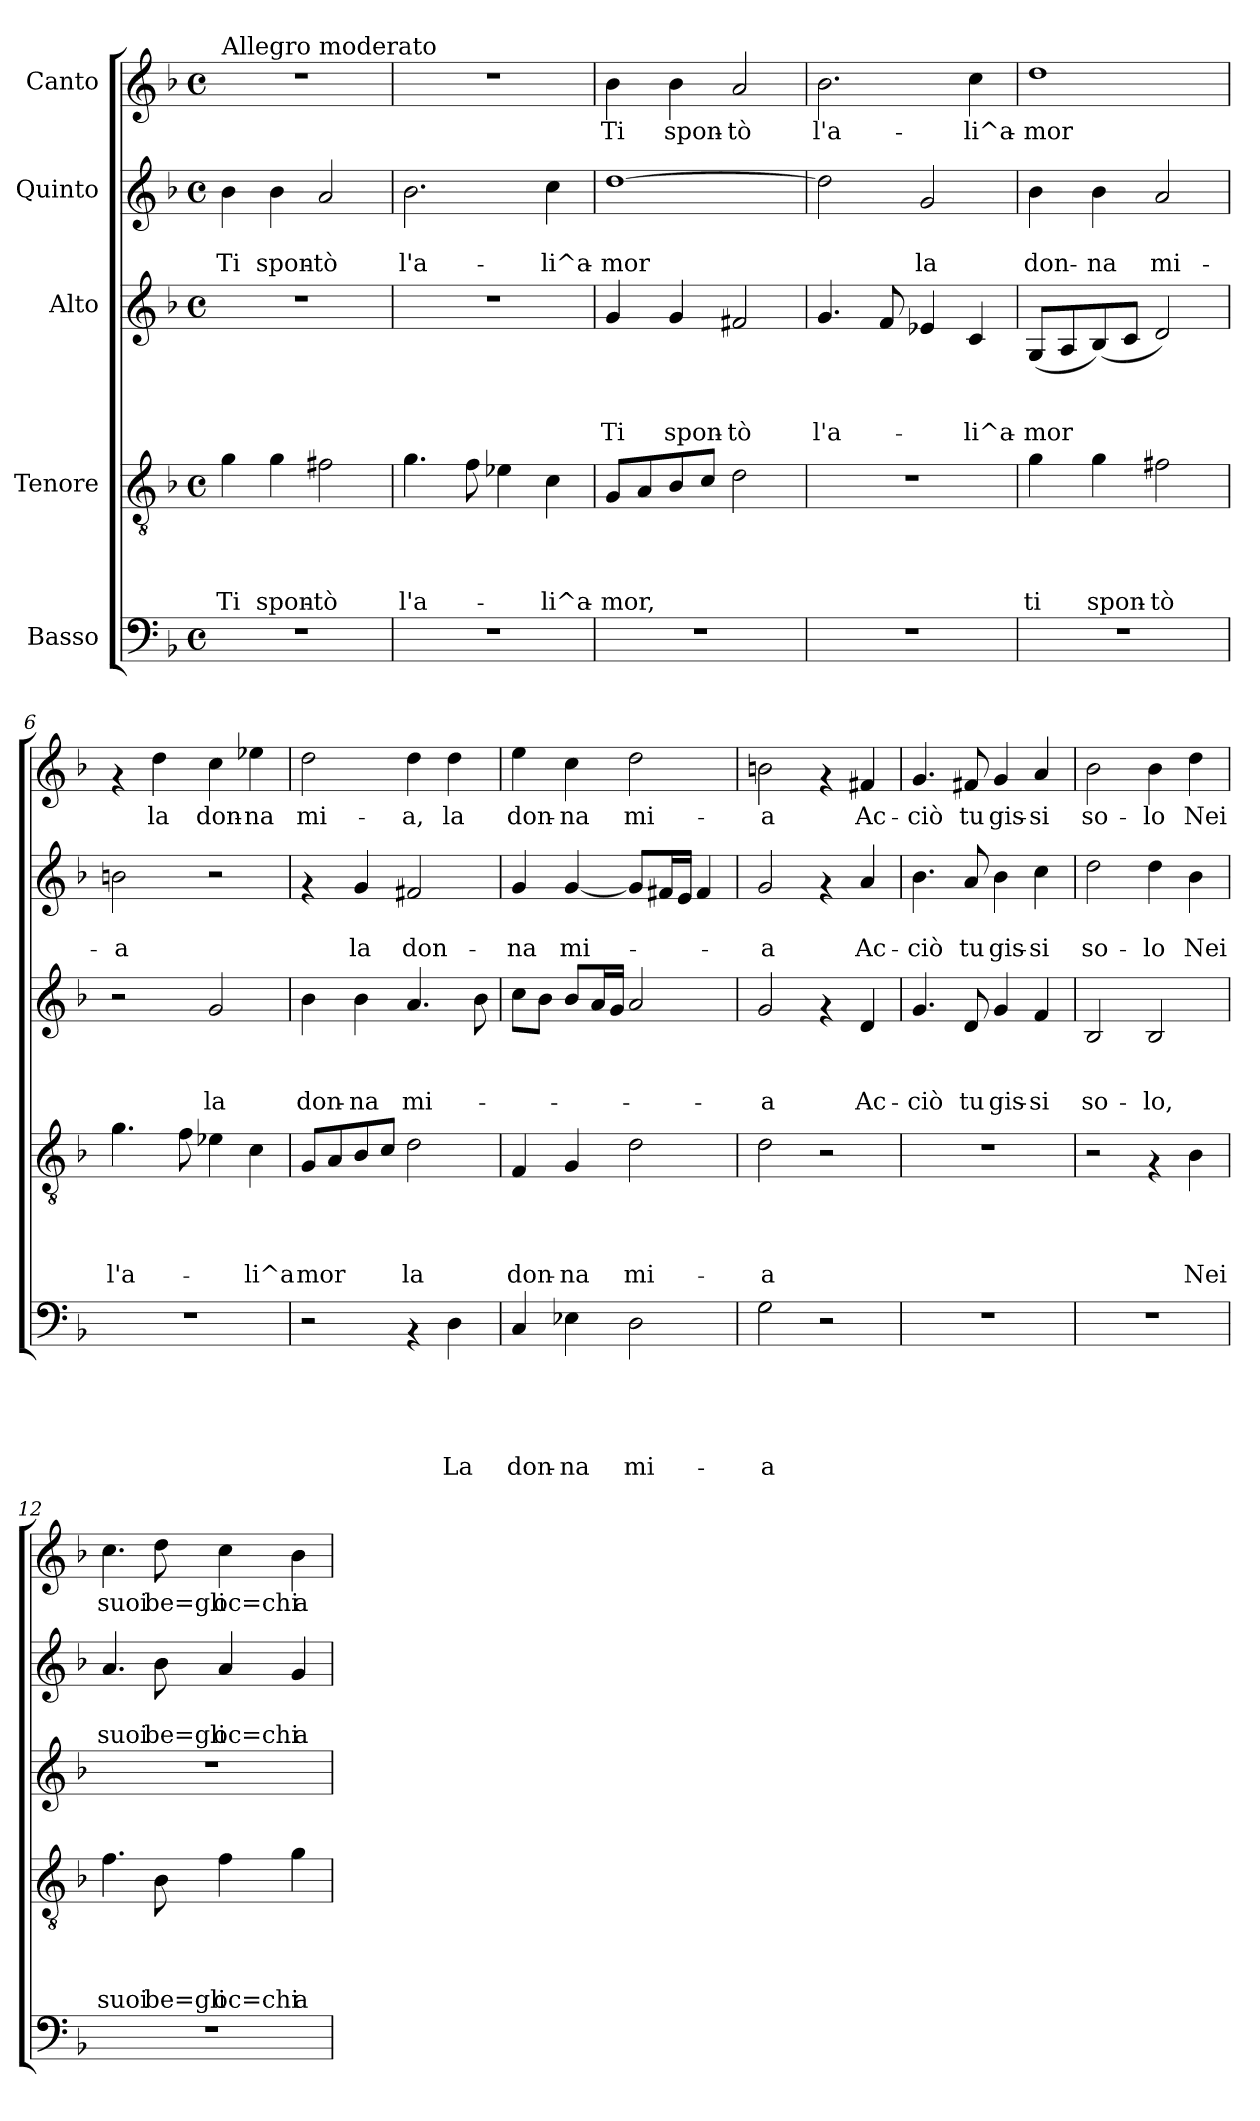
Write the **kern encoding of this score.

**kern	**text	**text	**text	**text	**text	**kern	**text	**text	**text	**text	**kern	**text	**text	**text	**kern	**text	**text	**kern	**text
*part5	*part5	*part5	*part5	*part5	*part5	*part4	*part4	*part4	*part4	*part4	*part3	*part3	*part3	*part3	*part2	*part2	*part2	*part1	*part1
*staff5	*staff5	*staff5	*staff5	*staff5	*staff5	*staff4	*staff4	*staff4	*staff4	*staff4	*staff3	*staff3	*staff3	*staff3	*staff2	*staff2	*staff2	*staff1	*staff1
*I"Basso	*	*	*	*	*	*I"Tenore	*	*	*	*	*I"Alto	*	*	*	*I"Quinto	*	*	*I"Canto	*
*clefF4	*	*	*	*	*	*clefGv2	*	*	*	*	*clefG2	*	*	*	*clefG2	*	*	*clefG2	*
*k[b-]	*	*	*	*	*	*k[b-]	*	*	*	*	*k[b-]	*	*	*	*k[b-]	*	*	*k[b-]	*
*F:	*	*	*	*	*	*F:	*	*	*	*	*F:	*	*	*	*F:	*	*	*F:	*
*M4/4	*	*	*	*	*	*M4/4	*	*	*	*	*M4/4	*	*	*	*M4/4	*	*	*M4/4	*
*met(c)	*	*	*	*	*	*met(c)	*	*	*	*	*met(c)	*	*	*	*met(c)	*	*	*met(c)	*
=1	=1	=1	=1	=1	=1	=1	=1	=1	=1	=1	=1	=1	=1	=1	=1	=1	=1	=1	=1
!	!	!	!	!	!	!	!	!	!	!	!	!	!	!	!	!	!	!LO:TX:a:t=Allegro moderato	!
!	!	!	!	!	!	!	!	!	!	!LO:LY:b	!	!	!	!	!	!	!LO:LY:b	!	!
1r	.	.	.	.	.	4g\	.	.	.	Ti	1r	.	.	.	4b-\	.	Ti	1r	.
!	!	!	!	!	!	!	!	!	!	!LO:LY:b	!	!	!	!	!	!	!LO:LY:b	!	!
.	.	.	.	.	.	4g\	.	.	.	spon-	.	.	.	.	4b-\	.	spon-	.	.
!	!	!	!	!	!	!	!	!	!	!LO:LY:b	!	!	!	!	!	!	!LO:LY:b	!	!
.	.	.	.	.	.	2f#X\	.	.	.	-tò	.	.	.	.	2a/	.	-tò	.	.
=2	=2	=2	=2	=2	=2	=2	=2	=2	=2	=2	=2	=2	=2	=2	=2	=2	=2	=2	=2
!	!	!	!	!	!	!	!	!	!	!LO:LY:b	!	!	!	!	!	!	!LO:LY:b	!	!
1r	.	.	.	.	.	4.g\	.	.	.	l'a-	1r	.	.	.	2.b-\	.	l'a-	1r	.
.	.	.	.	.	.	8f\	.	.	.	.	.	.	.	.	.	.	.	.	.
.	.	.	.	.	.	4e-X\	.	.	.	.	.	.	.	.	.	.	.	.	.
!	!	!	!	!	!	!	!	!	!	!LO:LY:b	!	!	!	!	!	!	!LO:LY:b	!	!
.	.	.	.	.	.	4c\	.	.	.	-li^a-	.	.	.	.	4cc\	.	-li^a-	.	.
=3	=3	=3	=3	=3	=3	=3	=3	=3	=3	=3	=3	=3	=3	=3	=3	=3	=3	=3	=3
!	!	!	!	!	!	!	!	!	!	!LO:LY:b	!	!	!	!LO:LY:b	!	!	!LO:LY:b	!	!LO:LY:b
1r	.	.	.	.	.	8G/L	.	.	.	-mor,	4g/	.	.	Ti	[>1dd	.	-mor	4b-\	Ti
.	.	.	.	.	.	8A/	.	.	.	.	.	.	.	.	.	.	.	.	.
!	!	!	!	!	!	!	!	!	!	!	!	!	!	!LO:LY:b	!	!	!	!	!LO:LY:b
.	.	.	.	.	.	8B-/	.	.	.	.	4g/	.	.	spon-	.	.	.	4b-\	spon-
.	.	.	.	.	.	8c/J	.	.	.	.	.	.	.	.	.	.	.	.	.
!	!	!	!	!	!	!	!	!	!	!	!	!	!	!LO:LY:b	!	!	!	!	!LO:LY:b
.	.	.	.	.	.	2d\	.	.	.	.	2f#X/	.	.	-tò	.	.	.	2a/	-tò
=4	=4	=4	=4	=4	=4	=4	=4	=4	=4	=4	=4	=4	=4	=4	=4	=4	=4	=4	=4
!	!	!	!	!	!	!	!	!	!	!	!	!	!	!LO:LY:b	!	!	!	!	!LO:LY:b
1r	.	.	.	.	.	1r	.	.	.	.	4.g/	.	.	l'a-	2dd\]	.	.	2.b-\	l'a-
.	.	.	.	.	.	.	.	.	.	.	8f/	.	.	.	.	.	.	.	.
!	!	!	!	!	!	!	!	!	!	!	!	!	!	!	!	!	!LO:LY:b	!	!
.	.	.	.	.	.	.	.	.	.	.	4e-X/	.	.	.	2g/	.	la	.	.
!	!	!	!	!	!	!	!	!	!	!	!	!	!	!LO:LY:b	!	!	!	!	!LO:LY:b
.	.	.	.	.	.	.	.	.	.	.	4c/	.	.	-li^a-	.	.	.	4cc\	-li^a-
=5	=5	=5	=5	=5	=5	=5	=5	=5	=5	=5	=5	=5	=5	=5	=5	=5	=5	=5	=5
!	!	!	!	!	!	!	!	!	!	!LO:LY:b	!	!	!	!LO:LY:b	!	!	!LO:LY:b	!	!LO:LY:b
1r	.	.	.	.	.	4g\	.	.	.	ti	(>8G/L	.	.	-mor	4b-\	.	don-	1dd	-mor
.	.	.	.	.	.	.	.	.	.	.	8A/	.	.	.	.	.	.	.	.
!	!	!	!	!	!	!	!	!	!	!LO:LY:b	!	!	!	!	!	!	!LO:LY:b	!	!
.	.	.	.	.	.	4g\	.	.	.	spon-	(>8B-/)	.	.	.	4b-\	.	-na	.	.
.	.	.	.	.	.	.	.	.	.	.	8c/J	.	.	.	.	.	.	.	.
!	!	!	!	!	!	!	!	!	!	!LO:LY:b	!	!	!	!	!	!	!LO:LY:b	!	!
.	.	.	.	.	.	2f#X\	.	.	.	-tò	2d/)	.	.	.	2a/	.	mi-	.	.
=6	=6	=6	=6	=6	=6	=6	=6	=6	=6	=6	=6	=6	=6	=6	=6	=6	=6	=6	=6
!	!	!	!	!	!	!	!	!	!	!LO:LY:b	!	!	!	!	!	!	!LO:LY:b	!	!
1r	.	.	.	.	.	4.g\	.	.	.	l'a-	2r	.	.	.	2bn\	.	-a	4rf	.
!	!	!	!	!	!	!	!	!	!	!	!	!	!	!	!	!	!	!	!LO:LY:b
.	.	.	.	.	.	.	.	.	.	.	.	.	.	.	.	.	.	4dd\	la
.	.	.	.	.	.	8f\	.	.	.	.	.	.	.	.	.	.	.	.	.
!	!	!	!	!	!	!	!	!	!	!	!	!	!	!LO:LY:b	!	!	!	!	!LO:LY:b
.	.	.	.	.	.	4e-X\	.	.	.	.	2g/	.	.	la	2r	.	.	4cc\	don-
!	!	!	!	!	!	!	!	!	!	!LO:LY:b	!	!	!	!	!	!	!	!	!LO:LY:b
.	.	.	.	.	.	4c\	.	.	.	-li^a	.	.	.	.	.	.	.	4ee-X\	-na
!!LO:LB:g=z
=7	=7	=7	=7	=7	=7	=7	=7	=7	=7	=7	=7	=7	=7	=7	=7	=7	=7	=7	=7
!	!	!	!	!	!	!	!	!	!	!LO:LY:b	!	!	!	!LO:LY:b	!	!	!	!	!LO:LY:b
2r	.	.	.	.	.	8G/L	.	.	.	mor	4b-\	.	.	don-	4rf	.	.	2dd\	mi-
.	.	.	.	.	.	8A/	.	.	.	.	.	.	.	.	.	.	.	.	.
!	!	!	!	!	!	!	!	!	!	!	!	!	!	!LO:LY:b	!	!	!LO:LY:b	!	!
.	.	.	.	.	.	8B-/	.	.	.	.	4b-\	.	.	-na	4g/	.	la	.	.
.	.	.	.	.	.	8c/J	.	.	.	.	.	.	.	.	.	.	.	.	.
!	!	!	!	!	!	!	!	!	!	!LO:LY:b	!	!	!	!LO:LY:b	!	!	!LO:LY:b	!	!LO:LY:b
4rAA	.	.	.	.	.	2d\	.	.	.	la	4.a/	.	.	mi-	2f#X/	.	don-	4dd\	-a,
!	!	!	!	!	!LO:LY:b	!	!	!	!	!	!	!	!	!	!	!	!	!	!LO:LY:b
4D\	.	.	.	.	La	.	.	.	.	.	.	.	.	.	.	.	.	4dd\	la
.	.	.	.	.	.	.	.	.	.	.	8b-\	.	.	.	.	.	.	.	.
=8	=8	=8	=8	=8	=8	=8	=8	=8	=8	=8	=8	=8	=8	=8	=8	=8	=8	=8	=8
!	!	!	!	!	!LO:LY:b	!	!	!	!	!LO:LY:b	!	!	!	!	!	!	!LO:LY:b	!	!LO:LY:b
4C/	.	.	.	.	don-	4F/	.	.	.	don-	8cc\L	.	.	.	4g/	.	-na	4ee\	don-
.	.	.	.	.	.	.	.	.	.	.	8b-\J	.	.	.	.	.	.	.	.
!	!	!	!	!	!LO:LY:b	!	!	!	!	!LO:LY:b	!	!	!	!	!	!	!LO:LY:b	!	!LO:LY:b
4E-X\	.	.	.	.	-na	4G/	.	.	.	-na	8b-/L	.	.	.	[<4g/	.	mi-	4cc\	-na
.	.	.	.	.	.	.	.	.	.	.	16a/L	.	.	.	.	.	.	.	.
.	.	.	.	.	.	.	.	.	.	.	16g/JJ	.	.	.	.	.	.	.	.
!	!	!	!	!	!LO:LY:b	!	!	!	!	!LO:LY:b	!	!	!	!	!	!	!	!	!LO:LY:b
2D\	.	.	.	.	mi-	2d\	.	.	.	mi-	2a/	.	.	.	8g/L]	.	.	2dd\	mi-
.	.	.	.	.	.	.	.	.	.	.	.	.	.	.	16f#X/L	.	.	.	.
.	.	.	.	.	.	.	.	.	.	.	.	.	.	.	16e/JJ	.	.	.	.
.	.	.	.	.	.	.	.	.	.	.	.	.	.	.	4f#/	.	.	.	.
=9	=9	=9	=9	=9	=9	=9	=9	=9	=9	=9	=9	=9	=9	=9	=9	=9	=9	=9	=9
!	!	!	!	!	!LO:LY:b	!	!	!	!	!LO:LY:b	!	!	!	!LO:LY:b	!	!	!LO:LY:b	!	!LO:LY:b
2G\	.	.	.	.	-a	2d\	.	.	.	-a	2g/	.	.	-a	2g/	.	-a	2bn\	-a
2r	.	.	.	.	.	2r	.	.	.	.	4rf	.	.	.	4rf	.	.	4rf	.
!	!	!	!	!	!	!	!	!	!	!	!	!	!	!LO:LY:b	!	!	!LO:LY:b	!	!LO:LY:b
.	.	.	.	.	.	.	.	.	.	.	4d/	.	.	Ac-	4a/	.	Ac-	4f#X/	Ac-
=10	=10	=10	=10	=10	=10	=10	=10	=10	=10	=10	=10	=10	=10	=10	=10	=10	=10	=10	=10
!	!	!	!	!	!	!	!	!	!	!	!	!	!	!LO:LY:b	!	!	!LO:LY:b	!	!LO:LY:b
1r	.	.	.	.	.	1r	.	.	.	.	4.g/	.	.	-ciò	4.b-\	.	-ciò	4.g/	-ciò
!	!	!	!	!	!	!	!	!	!	!	!	!	!	!LO:LY:b	!	!	!LO:LY:b	!	!LO:LY:b
.	.	.	.	.	.	.	.	.	.	.	8d/	.	.	tu	8a/	.	tu	8f#X/	tu
!	!	!	!	!	!	!	!	!	!	!	!	!	!	!LO:LY:b	!	!	!LO:LY:b	!	!LO:LY:b
.	.	.	.	.	.	.	.	.	.	.	4g/	.	.	gis-	4b-\	.	gis-	4g/	gis-
!	!	!	!	!	!	!	!	!	!	!	!	!	!	!LO:LY:b	!	!	!LO:LY:b	!	!LO:LY:b
.	.	.	.	.	.	.	.	.	.	.	4f/	.	.	-si	4cc\	.	-si	4a/	-si
=11	=11	=11	=11	=11	=11	=11	=11	=11	=11	=11	=11	=11	=11	=11	=11	=11	=11	=11	=11
!	!	!	!	!	!	!	!	!	!	!	!	!	!	!LO:LY:b	!	!	!LO:LY:b	!	!LO:LY:b
1r	.	.	.	.	.	2r	.	.	.	.	2B-/	.	.	so-	2dd\	.	so-	2b-\	so-
!	!	!	!	!	!	!	!	!	!	!	!	!	!	!LO:LY:b	!	!	!LO:LY:b	!	!LO:LY:b
.	.	.	.	.	.	4rF	.	.	.	.	2B-/	.	.	-lo,	4dd\	.	-lo	4b-\	-lo
!	!	!	!	!	!	!	!	!	!	!LO:LY:b	!	!	!	!	!	!	!LO:LY:b	!	!LO:LY:b
.	.	.	.	.	.	4B-\	.	.	.	Nei	.	.	.	.	4b-\	.	Nei	4dd\	Nei
=12	=12	=12	=12	=12	=12	=12	=12	=12	=12	=12	=12	=12	=12	=12	=12	=12	=12	=12	=12
!	!	!	!	!	!	!	!	!	!	!LO:LY:b	!	!	!	!	!	!	!LO:LY:b	!	!LO:LY:b
1r	.	.	.	.	.	4.f\	.	.	.	suoi	1r	.	.	.	4.a/	.	suoi	4.cc\	suoi
!	!	!	!	!	!	!	!	!	!	!LO:LY:b	!	!	!	!	!	!	!LO:LY:b	!	!LO:LY:b
.	.	.	.	.	.	8B-\	.	.	.	be=gli	.	.	.	.	8b-\	.	be=gli	8dd\	be=gli
!	!	!	!	!	!	!	!	!	!	!LO:LY:b	!	!	!	!	!	!	!LO:LY:b	!	!LO:LY:b
.	.	.	.	.	.	4f\	.	.	.	oc=chi	.	.	.	.	4a/	.	oc=chi	4cc\	oc=chi
!	!	!	!	!	!	!	!	!	!	!LO:LY:b	!	!	!	!	!	!	!LO:LY:b	!	!LO:LY:b
.	.	.	.	.	.	4g\	.	.	.	a	.	.	.	.	4g/	.	a	4b-\	a
=	=	=	=	=	=	=	=	=	=	=	=	=	=	=	=	=	=	=	=
*-	*-	*-	*-	*-	*-	*-	*-	*-	*-	*-	*-	*-	*-	*-	*-	*-	*-	*-	*-
